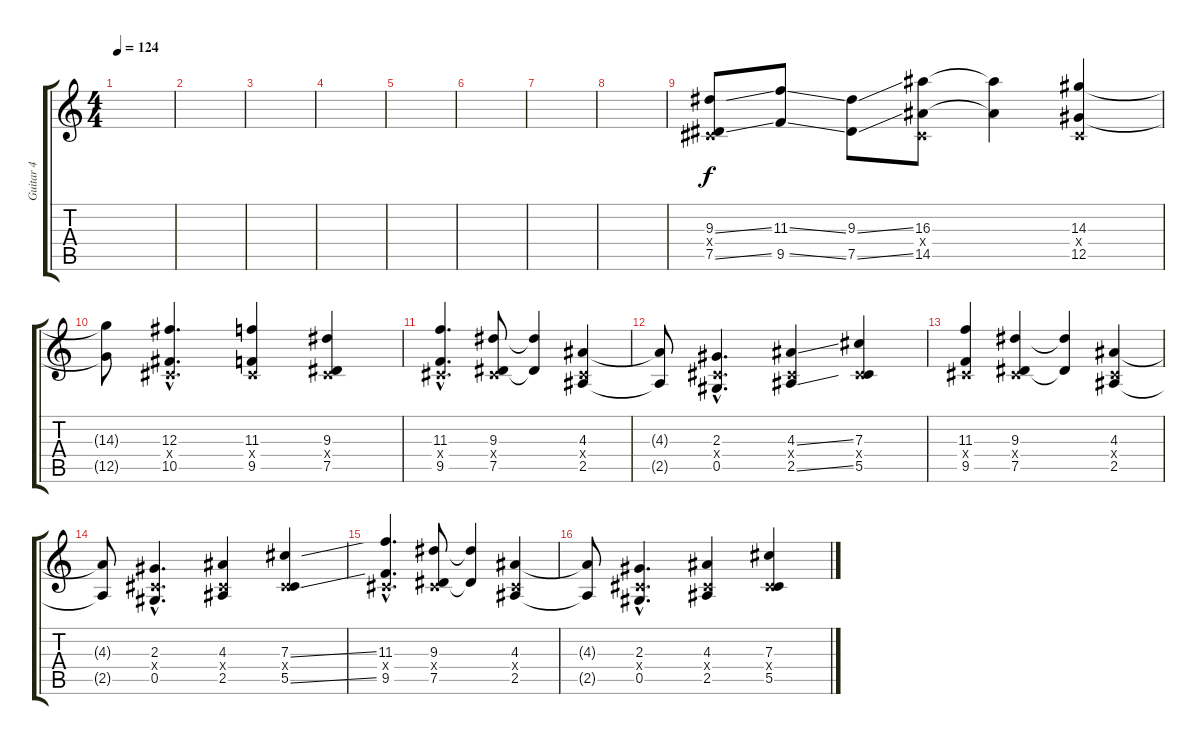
\track ("Guitar 4" "Guitar 4") {instrument distortionguitar}
\staff {score tabs}
\tuning (Eb4 Bb3 Gb3 Db3 Ab2 Db2) {hide}
\ts (4 4)
\tempo 124
\clef g2
\ks c
|
|
|
|
|
|
|
|
(9.3{ss} 0.4{x} 7.5{ss}).8 (11.3{ss} 9.5{ss}).8 (9.3{ss} 7.5{ss}).8 (16.3 0.4{x} 14.5).8 (16.3{t} 14.5{t}).4 (14.3 0.4{x} 12.5).4 |
(14.3{t} 12.5{t}).8 (12.3{hac} 0.4{hac x} 10.5{hac}).4{d} (11.3 0.4{x} 9.5).4 (9.3 0.4{x} 7.5).4 |
(11.3{hac} 0.4{hac x} 9.5{hac}).4{d} (9.3 0.4{x} 7.5).8 (9.3{t} 7.5{t}).4 (4.3 0.4{x} 2.5).4 |
(4.3{t} 2.5{t}).8 (2.3{hac} 0.4{hac x} 0.5{hac}).4{d} (4.3{ss} 0.4{x} 2.5{ss}).4 (7.3 0.4{x} 5.5).4 |
(11.3 0.4{x} 9.5).4 (9.3 0.4{x} 7.5).4 (9.3{t} 7.5{t}).4 (4.3 0.4{x} 2.5).4 |
(4.3{t} 2.5{t}).8 (2.3{hac} 0.4{hac x} 0.5{hac}).4{d} (4.3 0.4{x} 2.5).4 (7.3{ss} 0.4{x} 5.5{ss}).4 |
(11.3{hac} 0.4{hac x} 9.5{hac}).4{d} (9.3 0.4{x} 7.5).8 (9.3{t} 7.5{t}).4 (4.3 0.4{x} 2.5).4 |
(4.3{t} 2.5{t}).8 (2.3{hac} 0.4{hac x} 0.5{hac}).4{d} (4.3 0.4{x} 2.5).4 (7.3{ss} 0.4{x} 5.5{ss}).4
